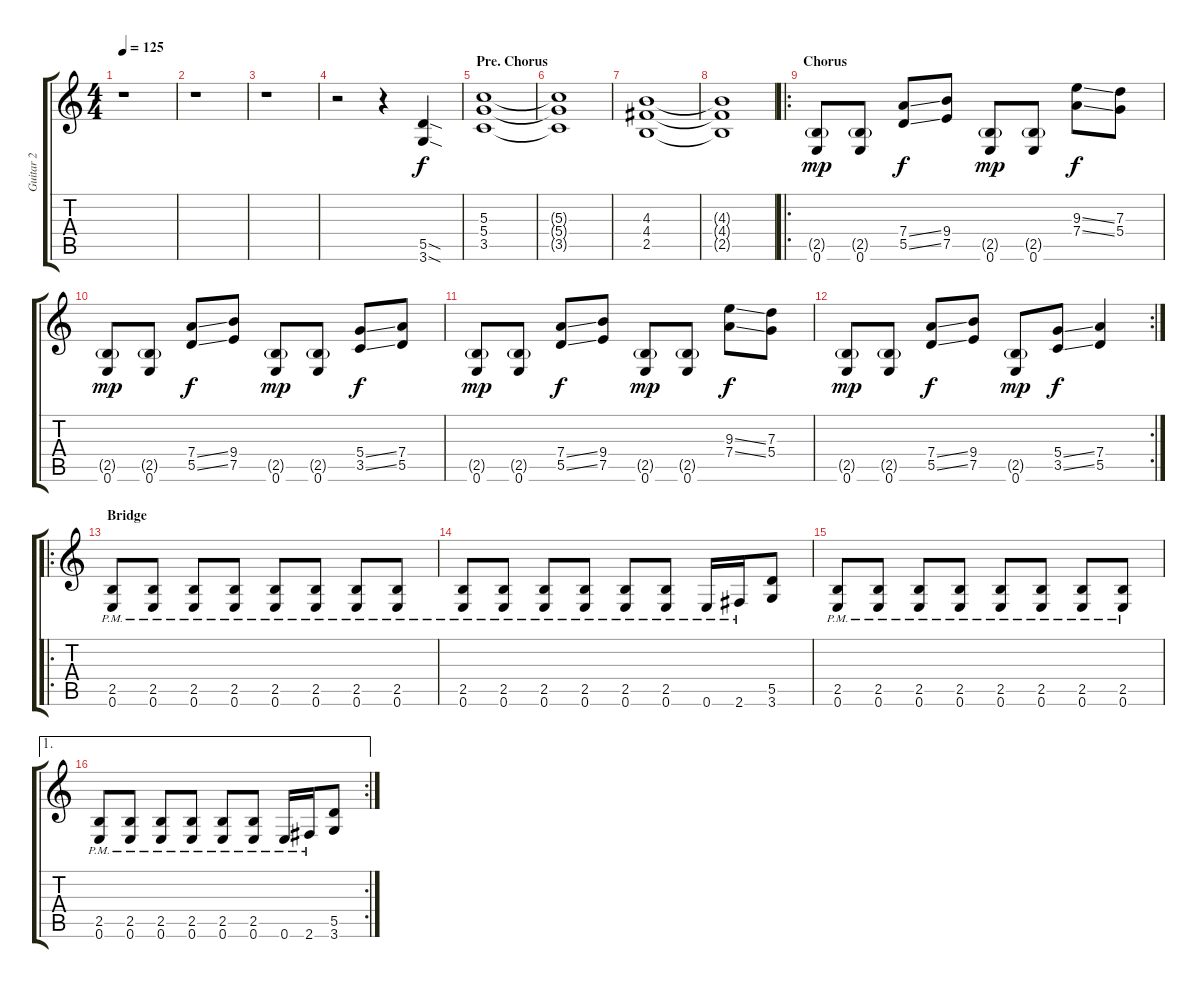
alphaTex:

\track ("Guitar 2" "Guitar 2") {instrument overdrivenguitar}
\staff {score tabs}
\tuning (E4 B3 G3 D3 A2 E2) {hide}
\ts (4 4)
\tempo 125
\clef g2
\ks c
r.1{dy f} |
r.1 |
r.1 |
r.2{volume 13} r.4 (5.5{sod} 3.6{sod}).4 |
\section ("" "Pre. Chorus")
(5.3 5.4 3.5).1 |
(5.3{t} 5.4{t} 3.5{t}).1 |
(4.3 4.4 2.5).1 |
(4.3{t} 4.4{t} 2.5{t}).1 |
\ro
\section ("" "Chorus")
(2.5{g} 0.6).8{dy mp} (2.5{g} 0.6).8 (7.4{ss} 5.5{ss}).8{dy f} (9.4 7.5).8 (2.5{g} 0.6).8{dy mp} (2.5{g} 0.6).8 (9.3{ss} 7.4{ss}).8{dy f} (7.3 5.4).8 |
(2.5{g} 0.6).8{dy mp} (2.5{g} 0.6).8 (7.4{ss} 5.5{ss}).8{dy f} (9.4 7.5).8 (2.5{g} 0.6).8{dy mp} (2.5{g} 0.6).8 (5.4{ss} 3.5{ss}).8{dy f} (7.4 5.5).8 |
(2.5{g} 0.6).8{dy mp} (2.5{g} 0.6).8 (7.4{ss} 5.5{ss}).8{dy f} (9.4 7.5).8 (2.5{g} 0.6).8{dy mp} (2.5{g} 0.6).8 (9.3{ss} 7.4{ss}).8{dy f} (7.3 5.4).8 |
\rc 2
(2.5{g} 0.6).8{dy mp} (2.5{g} 0.6).8 (7.4{ss} 5.5{ss}).8{dy f} (9.4 7.5).8 (2.5{g} 0.6).8{dy mp} (5.4{ss} 3.5{ss}).8{dy f} (7.4 5.5).4 |
\ro
\section ("" "Bridge")
(2.5{pm} 0.6{pm}).8 (2.5{pm} 0.6{pm}).8 (2.5{pm} 0.6{pm}).8 (2.5{pm} 0.6{pm}).8 (2.5{pm} 0.6{pm}).8 (2.5{pm} 0.6{pm}).8 (2.5{pm} 0.6{pm}).8 (2.5{pm} 0.6{pm}).8 |
(2.5{pm} 0.6{pm}).8 (2.5{pm} 0.6{pm}).8 (2.5{pm} 0.6{pm}).8 (2.5{pm} 0.6{pm}).8 (2.5{pm} 0.6{pm}).8 (2.5{pm} 0.6{pm}).8 0.6{pm}.16 2.6{pm}.16 (5.5 3.6).8 |
(2.5{pm} 0.6{pm}).8 (2.5{pm} 0.6{pm}).8 (2.5{pm} 0.6{pm}).8 (2.5{pm} 0.6{pm}).8 (2.5{pm} 0.6{pm}).8 (2.5{pm} 0.6{pm}).8 (2.5{pm} 0.6{pm}).8 (2.5{pm} 0.6{pm}).8 |
\ae 1
\rc 2
(2.5{pm} 0.6{pm}).8 (2.5{pm} 0.6{pm}).8 (2.5{pm} 0.6{pm}).8 (2.5{pm} 0.6{pm}).8 (2.5{pm} 0.6{pm}).8 (2.5{pm} 0.6{pm}).8 0.6{pm}.16 2.6{pm}.16 (5.5 3.6).8
